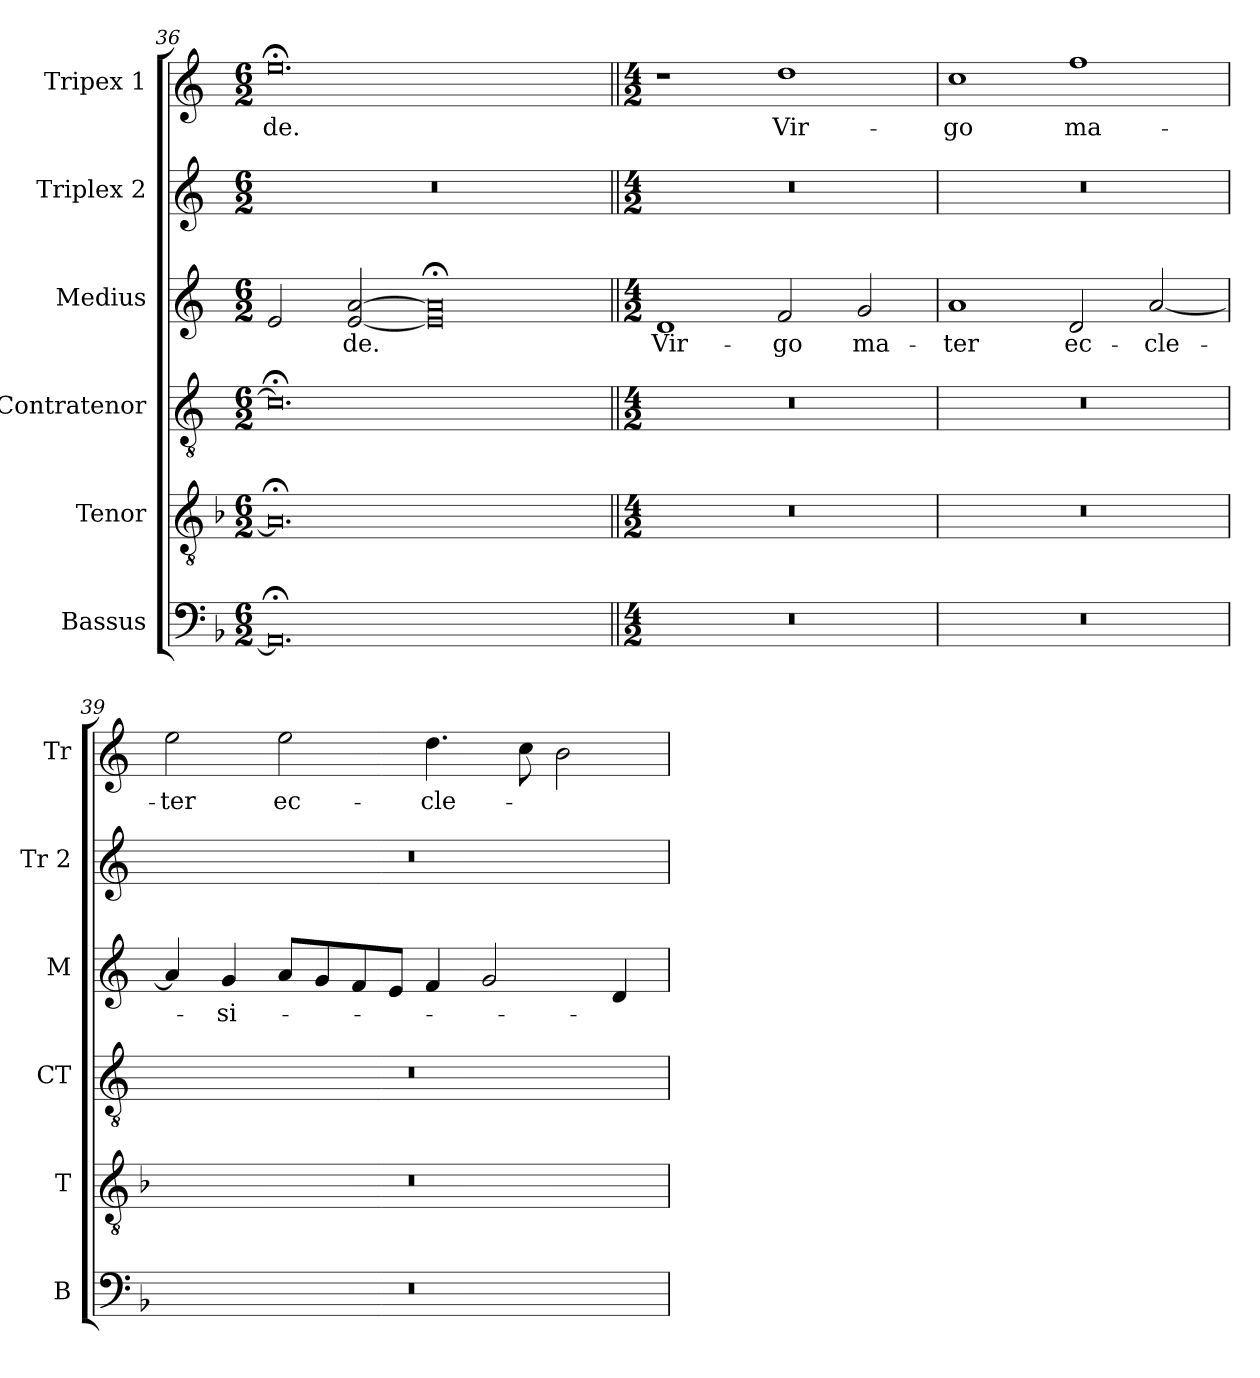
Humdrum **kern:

**kern	**kern	**kern	**kern	**text	**kern	**kern	**text
*part6	*part5	*part4	*part3	*part3	*part2	*part1	*part1
*staff6	*staff5	*staff4	*staff3	*staff3	*staff2	*staff1	*staff1
*I"Bassus	*I"Tenor	*I"Contratenor	*I"Medius	*	*I"Triplex 2	*I"Tripex 1	*
*I'B	*I'T	*I'CT	*I'M	*	*I'Tr 2	*I'Tr	*
*clefF4	*clefGv2	*clefGv2	*clefG2	*	*clefG2	*clefG2	*
*	*ITrd7c12	*ITrd7c12	*	*	*	*	*
*k[b-]	*k[b-]	*k[]	*k[]	*	*k[]	*k[]	*
*F:	*F:	*C:	*C:	*	*C:	*C:	*
*M6/2	*M6/2	*M6/2	*M6/2	*	*M6/2	*M6/2	*
=36	=36	=36	=36	=36	=36	=36	=36
!	!	!	!	!	!LO:N:vis=1	!	!
!	!	!	!	!	!	!	!LO:LY:b:color=#000000
0.AA;i]	0.AA;i]	0.C;i]	2ei/	.	0.r	0.ee;i	-de.
!	!	!	!	!LO:LY:b:color=#000000	!	!	!
.	.	.	[<2ei/ [>2ai	-de.	.	.	.
.	.	.	0ei]; 0ai];	.	.	.	.
!!LO:LB:g=z
=37||	=37||	=37||	=37||	=37||	=37||	=37||	=37||
*M4/2	*M4/2	*M4/2	*M4/2	*	*M4/2	*M4/2	*
!LO:N:vis=1	!LO:N:vis=1	!LO:N:vis=1	!	!	!	!	!
!	!	!	!	!LO:LY:b:color=#FF0000	!LO:N:vis=1	!	!
0r	0r	0r	1di	Vir-	0r	1r	.
!	!	!	!	!LO:LY:b:color=#FF0000	!	!	!
!	!	!	!	!	!	!	!LO:LY:b:color=#FF0000
.	.	.	2fi/	-go	.	1ddi	Vir-
!	!	!	!	!LO:LY:b:color=#FF0000	!	!	!
.	.	.	2gi/	ma-	.	.	.
=38	=38	=38	=38	=38	=38	=38	=38
!LO:N:vis=1	!LO:N:vis=1	!LO:N:vis=1	!	!	!	!	!
!	!	!	!	!LO:LY:b:color=#FF0000	!LO:N:vis=1	!	!
!	!	!	!	!	!	!	!LO:LY:b:color=#FF0000
0r	0r	0r	1ai	-ter	0r	1cci	-go
!	!	!	!	!LO:LY:b:color=#FF0000	!	!	!
!	!	!	!	!	!	!	!LO:LY:b:color=#FF0000
.	.	.	2di/	ec-	.	1ffi	ma-
!	!	!	!	!LO:LY:b:color=#FF0000	!	!	!
.	.	.	[<2ai/	-cle-	.	.	.
=39	=39	=39	=39	=39	=39	=39	=39
!LO:N:vis=1	!LO:N:vis=1	!LO:N:vis=1	!	!	!LO:N:vis=1	!	!
!	!	!	!	!	!	!	!LO:LY:b:color=#FF0000
0r	0r	0r	4ai/]	.	0r	2eei\	-ter
!	!	!	!	!LO:LY:b:color=#FF0000	!	!	!
.	.	.	4gi/	-si-	.	.	.
!	!	!	!	!	!	!	!LO:LY:b:color=#FF0000
.	.	.	8ai/L	.	.	2eei\	ec-
.	.	.	8gi/	.	.	.	.
.	.	.	8fi/	.	.	.	.
.	.	.	8ei/J	.	.	.	.
!	!	!	!	!	!	!	!LO:LY:b:color=#FF0000
.	.	.	4fi/	.	.	4.ddi\	-cle-
.	.	.	2gi/	.	.	.	.
.	.	.	.	.	.	8cci\	.
.	.	.	.	.	.	2bi\	.
.	.	.	4di/	.	.	.	.
=	=	=	=	=	=	=	=
*-	*-	*-	*-	*-	*-	*-	*-
